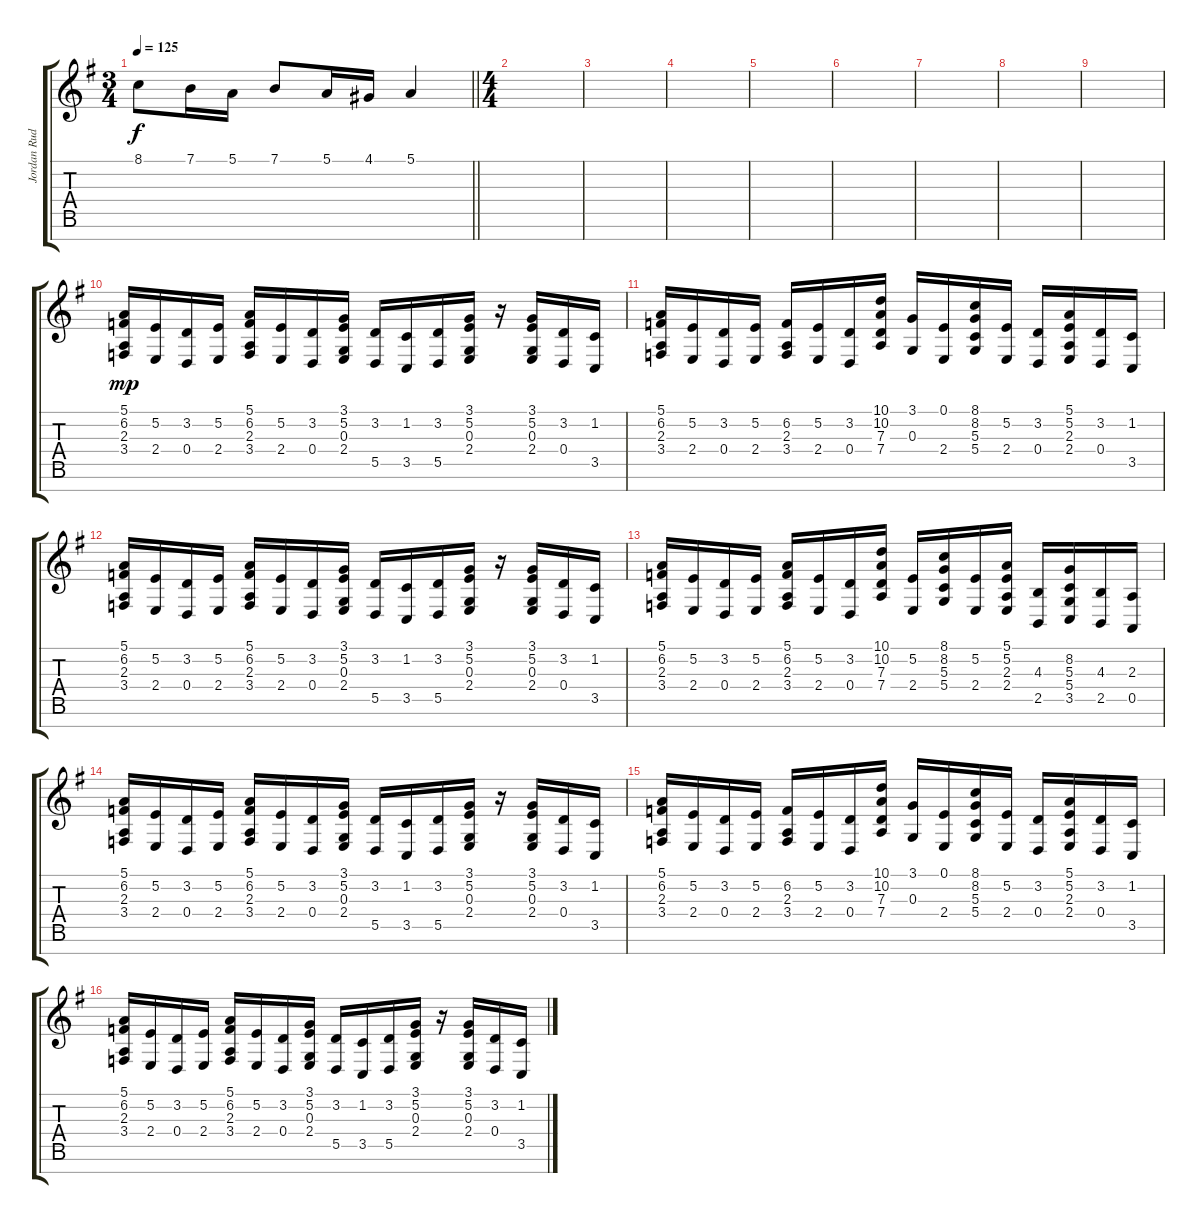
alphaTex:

\track ("Jordan Rudess - Keyboards" "Jordan Rud") {instrument lead2sawtooth}
\staff {score tabs}
\tuning (E4 B3 G3 D3 A2 E2 B1) {hide}
\ts (3 4)
\tempo 125
\clef g2
\barLineRight lightlight
\ks g
8.1.8{dy f} 7.1.16 5.1.16 7.1.8 5.1.16 4.1.16 5.1.4{instrument shamisen} |
\ts (4 4)
|
|
|
|
|
|
|
|
(5.1 6.2 2.3 3.4).16{dy mp volume 9 instrument stringensemble1} (5.2 2.4).16 (3.2 0.4).16 (5.2 2.4).16 (5.1 6.2 2.3 3.4).16 (5.2 2.4).16 (3.2 0.4).16 (3.1 5.2 0.3 2.4).16 (3.2 5.5).16 (1.2 3.5).16 (3.2 5.5).16 (3.1 5.2 0.3 2.4).16 r.16 (3.1 5.2 0.3 2.4).16 (3.2 0.4).16 (1.2 3.5).16 |
(5.1 6.2 2.3 3.4).16 (5.2 2.4).16 (3.2 0.4).16 (5.2 2.4).16 (6.2 2.3 3.4).16 (5.2 2.4).16 (3.2 0.4).16 (10.1 10.2 7.3 7.4).16 (3.1 0.3).16 (0.1 2.4).16 (8.1 8.2 5.3 5.4).16 (5.2 2.4).16 (3.2 0.4).16 (5.1 5.2 2.3 2.4).16 (3.2 0.4).16 (1.2 3.5).16 |
(5.1 6.2 2.3 3.4).16 (5.2 2.4).16 (3.2 0.4).16 (5.2 2.4).16 (5.1 6.2 2.3 3.4).16 (5.2 2.4).16 (3.2 0.4).16 (3.1 5.2 0.3 2.4).16 (3.2 5.5).16 (1.2 3.5).16 (3.2 5.5).16 (3.1 5.2 0.3 2.4).16 r.16 (3.1 5.2 0.3 2.4).16 (3.2 0.4).16 (1.2 3.5).16 |
(5.1 6.2 2.3 3.4).16 (5.2 2.4).16 (3.2 0.4).16 (5.2 2.4).16 (5.1 6.2 2.3 3.4).16 (5.2 2.4).16 (3.2 0.4).16 (10.1 10.2 7.3 7.4).16 (5.2 2.4).16 (8.1 8.2 5.3 5.4).16 (5.2 2.4).16 (5.1 5.2 2.3 2.4).16 (4.3 2.5).16 (8.2 5.3 5.4 3.5).16 (4.3 2.5).16 (2.3 0.5).16 |
(5.1 6.2 2.3 3.4).16 (5.2 2.4).16 (3.2 0.4).16 (5.2 2.4).16 (5.1 6.2 2.3 3.4).16 (5.2 2.4).16 (3.2 0.4).16 (3.1 5.2 0.3 2.4).16 (3.2 5.5).16 (1.2 3.5).16 (3.2 5.5).16 (3.1 5.2 0.3 2.4).16 r.16 (3.1 5.2 0.3 2.4).16 (3.2 0.4).16 (1.2 3.5).16 |
(5.1 6.2 2.3 3.4).16 (5.2 2.4).16 (3.2 0.4).16 (5.2 2.4).16 (6.2 2.3 3.4).16 (5.2 2.4).16 (3.2 0.4).16 (10.1 10.2 7.3 7.4).16 (3.1 0.3).16 (0.1 2.4).16 (8.1 8.2 5.3 5.4).16 (5.2 2.4).16 (3.2 0.4).16 (5.1 5.2 2.3 2.4).16 (3.2 0.4).16 (1.2 3.5).16 |
(5.1 6.2 2.3 3.4).16 (5.2 2.4).16 (3.2 0.4).16 (5.2 2.4).16 (5.1 6.2 2.3 3.4).16 (5.2 2.4).16 (3.2 0.4).16 (3.1 5.2 0.3 2.4).16 (3.2 5.5).16 (1.2 3.5).16 (3.2 5.5).16 (3.1 5.2 0.3 2.4).16 r.16 (3.1 5.2 0.3 2.4).16 (3.2 0.4).16 (1.2 3.5).16
